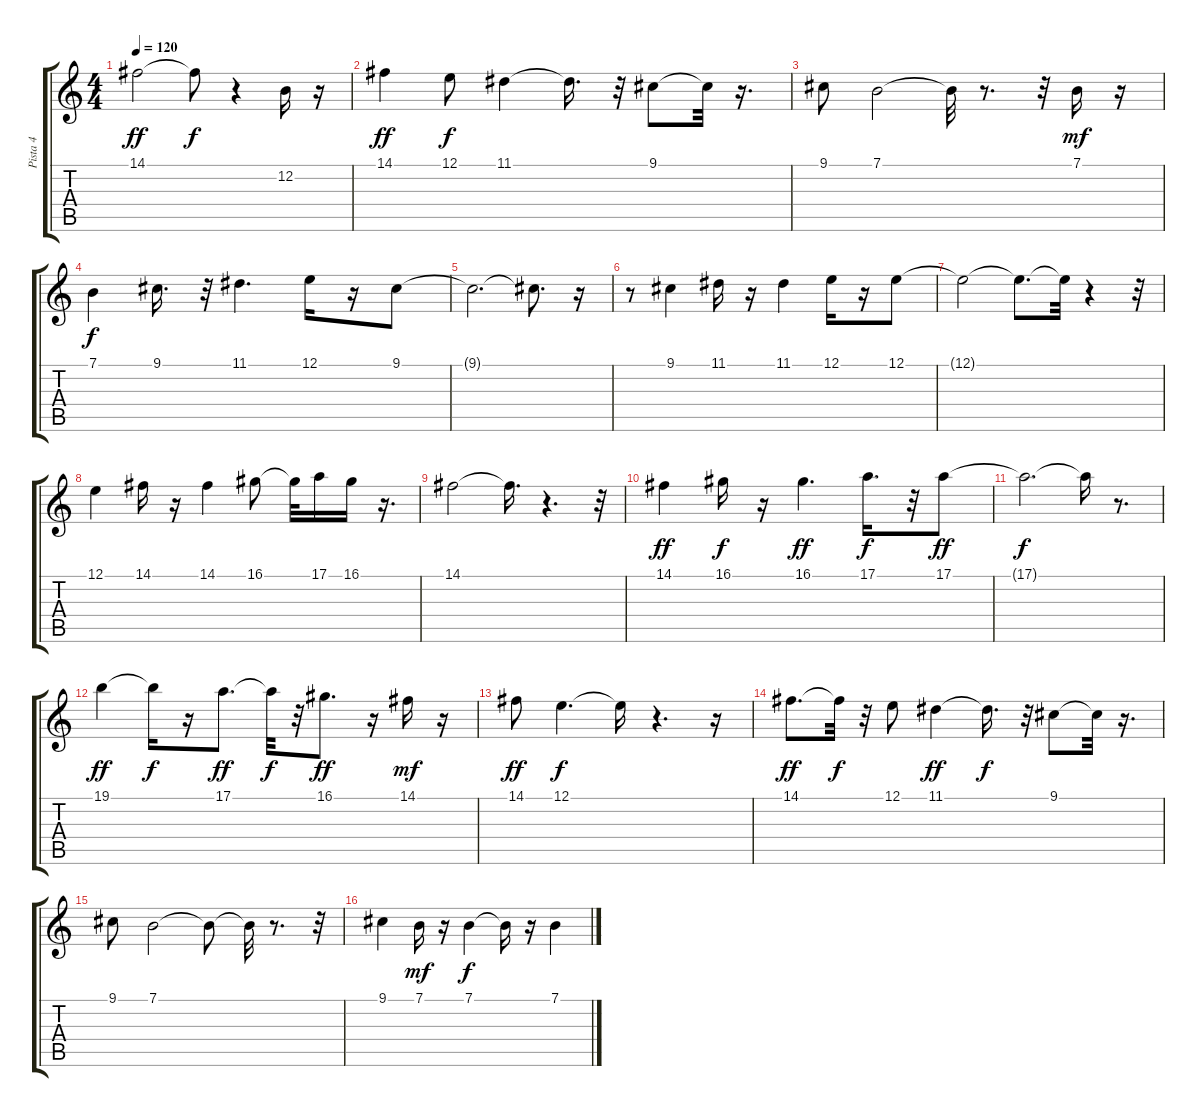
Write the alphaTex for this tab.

\track ("Pista 4" "Pista 4") {instrument flute}
\staff {score tabs}
\tuning (E4 B3 G3 D3 A2 E2) {hide}
\ts (4 4)
\tempo 120
\clef g2
\ks c
14.1.2{dy ff} 14.1{t}.8{dy f} r.4 12.2.16 r.16 |
14.1.4{dy ff} 12.1.8{dy f} 11.1.4 11.1{t}.16{d} r.32 9.1.8 9.1{t}.32 r.16{d} |
9.1.8 7.1.2 7.1{t}.32 r.8{d} r.32 7.1.16{dy mf} r.16 |
7.1.4{dy f} 9.1.16{d} r.32 11.1.4{d} 12.1.16 r.16 9.1.8 |
9.1{t}.2{d} 9.1{t}.8{d} r.16 |
r.8 9.1.4 11.1.16 r.16 11.1.4 12.1.16 r.16 12.1.8 |
12.1{t}.2 12.1{t}.8{d} 12.1{t}.32 r.4 r.32 |
12.1.4 14.1.16 r.16 14.1.4 16.1.8 16.1{t}.32 17.1.16 16.1.16 r.16{d} |
14.1.2 14.1{t}.16{d} r.4{d} r.32 |
14.1.4{dy ff} 16.1.16{dy f} r.16 16.1.4{d dy ff} 17.1.16{d dy f} r.32 17.1.8{dy ff} |
17.1{t}.2{d dy f} 17.1{t}.16 r.8{d} |
19.1.4{dy ff} 19.1{t}.16{dy f} r.16 17.1.8{d dy ff} 17.1{t}.32{dy f} r.32 16.1.8{d dy ff} r.16 14.1.16{dy mf} r.16 |
14.1.8{dy ff} 12.1.4{d dy f} 12.1{t}.16 r.4{d} r.16 |
14.1.8{d dy ff} 14.1{t}.32{dy f} r.32 12.1.8 11.1.4{dy ff} 11.1{t}.16{d dy f} r.32 9.1.8 9.1{t}.32 r.16{d} |
9.1.8 7.1.2 7.1{t}.8 7.1{t}.32 r.8{d} r.32 |
9.1.4 7.1.16{dy mf} r.16 7.1.4{dy f} 7.1{t}.16 r.16 7.1.4
